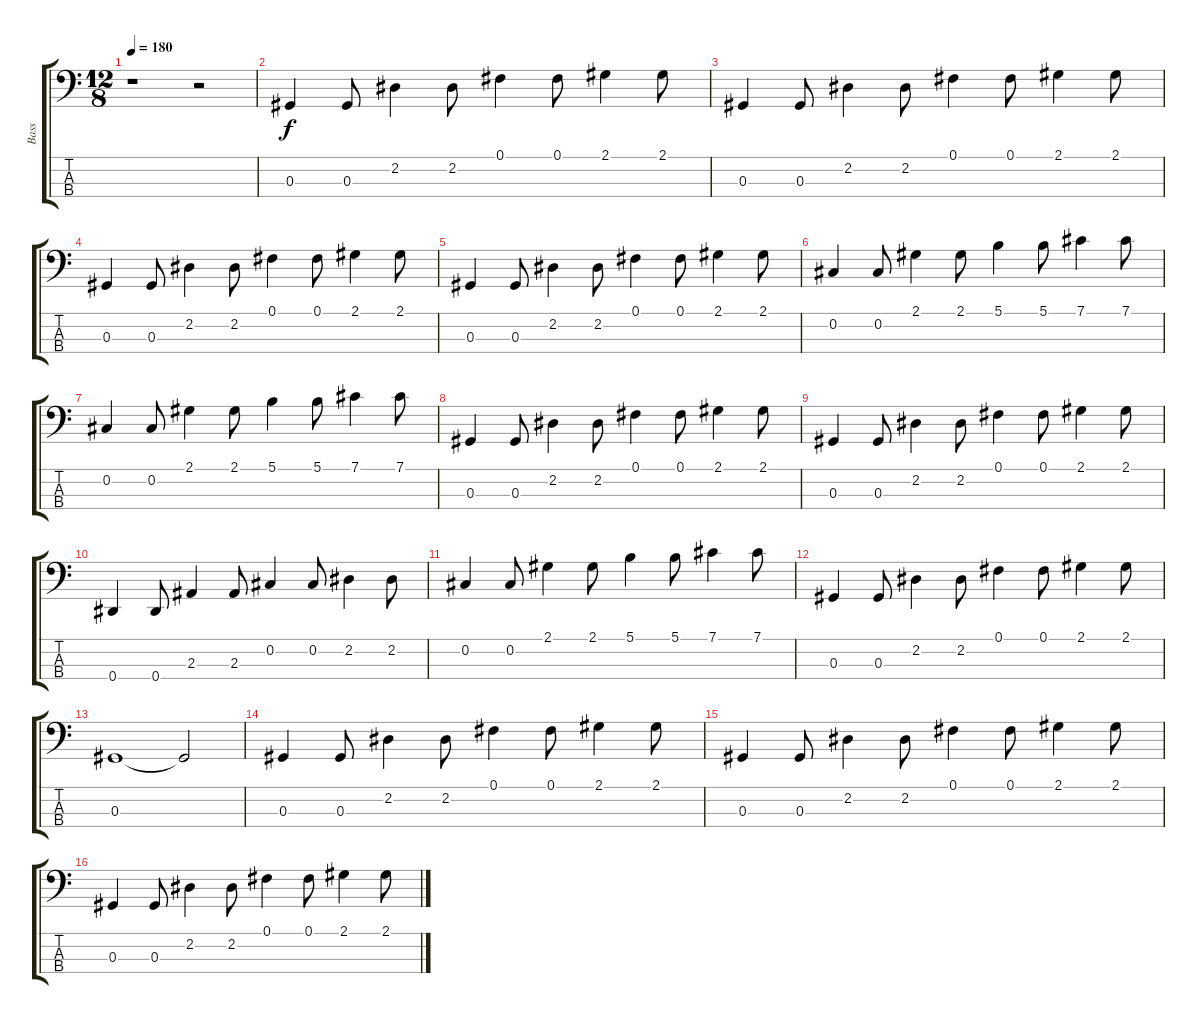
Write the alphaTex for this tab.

\track ("Bass" "Bass") {instrument electricbassfinger}
\staff {score tabs}
\tuning (Gb2 Db2 Ab1 Eb1) {hide}
\ts (12 8)
\tempo 180
\clef f4
\ks c
r.1{dy f instrument electricbassfinger} r.2 |
0.3.4 0.3.8 2.2.4 2.2.8 0.1.4 0.1.8 2.1.4 2.1.8 |
0.3.4 0.3.8 2.2.4 2.2.8 0.1.4 0.1.8 2.1.4 2.1.8 |
0.3.4 0.3.8 2.2.4 2.2.8 0.1.4 0.1.8 2.1.4 2.1.8 |
0.3.4 0.3.8 2.2.4 2.2.8 0.1.4 0.1.8 2.1.4 2.1.8 |
0.2.4 0.2.8 2.1.4 2.1.8 5.1.4 5.1.8 7.1.4 7.1.8 |
0.2.4 0.2.8 2.1.4 2.1.8 5.1.4 5.1.8 7.1.4 7.1.8 |
0.3.4 0.3.8 2.2.4 2.2.8 0.1.4 0.1.8 2.1.4 2.1.8 |
0.3.4 0.3.8 2.2.4 2.2.8 0.1.4 0.1.8 2.1.4 2.1.8 |
0.4.4 0.4.8 2.3.4 2.3.8 0.2.4 0.2.8 2.2.4 2.2.8 |
0.2.4 0.2.8 2.1.4 2.1.8 5.1.4 5.1.8 7.1.4 7.1.8 |
0.3.4 0.3.8 2.2.4 2.2.8 0.1.4 0.1.8 2.1.4 2.1.8 |
0.3.1 0.3{t}.2 |
0.3.4 0.3.8 2.2.4 2.2.8 0.1.4 0.1.8 2.1.4 2.1.8 |
0.3.4 0.3.8 2.2.4 2.2.8 0.1.4 0.1.8 2.1.4 2.1.8 |
0.3.4 0.3.8 2.2.4 2.2.8 0.1.4 0.1.8 2.1.4 2.1.8
